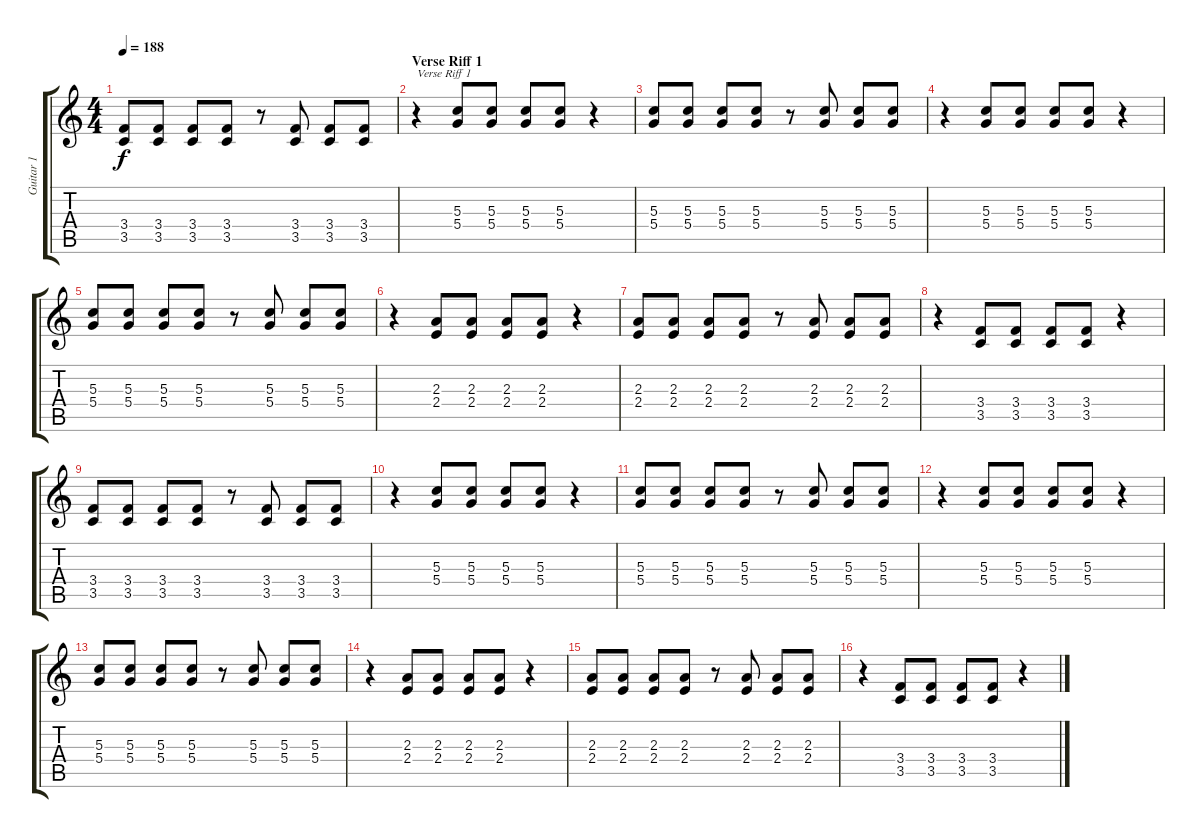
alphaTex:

\track ("Guitar 1" "Guitar 1") {instrument distortionguitar}
\staff {score tabs}
\tuning (E4 B3 G3 D3 A2 E2) {hide}
\ts (4 4)
\tempo 188
\clef g2
\ks c
(3.4 3.5).8{dy f} (3.4 3.5).8 (3.4 3.5).8 (3.4 3.5).8 r.8 (3.4 3.5).8 (3.4 3.5).8 (3.4 3.5).8 |
\section ("" "Verse Riff 1")
r.4{txt "Verse Riff 1"} (5.3 5.4).8 (5.3 5.4).8 (5.3 5.4).8 (5.3 5.4).8 r.4 |
(5.3 5.4).8 (5.3 5.4).8 (5.3 5.4).8 (5.3 5.4).8 r.8 (5.3 5.4).8 (5.3 5.4).8 (5.3 5.4).8 |
r.4 (5.3 5.4).8 (5.3 5.4).8 (5.3 5.4).8 (5.3 5.4).8 r.4 |
(5.3 5.4).8 (5.3 5.4).8 (5.3 5.4).8 (5.3 5.4).8 r.8 (5.3 5.4).8 (5.3 5.4).8 (5.3 5.4).8 |
r.4 (2.3 2.4).8 (2.3 2.4).8 (2.3 2.4).8 (2.3 2.4).8 r.4 |
(2.3 2.4).8 (2.3 2.4).8 (2.3 2.4).8 (2.3 2.4).8 r.8 (2.3 2.4).8 (2.3 2.4).8 (2.3 2.4).8 |
r.4 (3.4 3.5).8 (3.4 3.5).8 (3.4 3.5).8 (3.4 3.5).8 r.4 |
(3.4 3.5).8 (3.4 3.5).8 (3.4 3.5).8 (3.4 3.5).8 r.8 (3.4 3.5).8 (3.4 3.5).8 (3.4 3.5).8 |
r.4 (5.3 5.4).8 (5.3 5.4).8 (5.3 5.4).8 (5.3 5.4).8 r.4 |
(5.3 5.4).8 (5.3 5.4).8 (5.3 5.4).8 (5.3 5.4).8 r.8 (5.3 5.4).8 (5.3 5.4).8 (5.3 5.4).8 |
r.4 (5.3 5.4).8 (5.3 5.4).8 (5.3 5.4).8 (5.3 5.4).8 r.4 |
(5.3 5.4).8 (5.3 5.4).8 (5.3 5.4).8 (5.3 5.4).8 r.8 (5.3 5.4).8 (5.3 5.4).8 (5.3 5.4).8 |
r.4 (2.3 2.4).8 (2.3 2.4).8 (2.3 2.4).8 (2.3 2.4).8 r.4 |
(2.3 2.4).8 (2.3 2.4).8 (2.3 2.4).8 (2.3 2.4).8 r.8 (2.3 2.4).8 (2.3 2.4).8 (2.3 2.4).8 |
r.4 (3.4 3.5).8 (3.4 3.5).8 (3.4 3.5).8 (3.4 3.5).8 r.4
